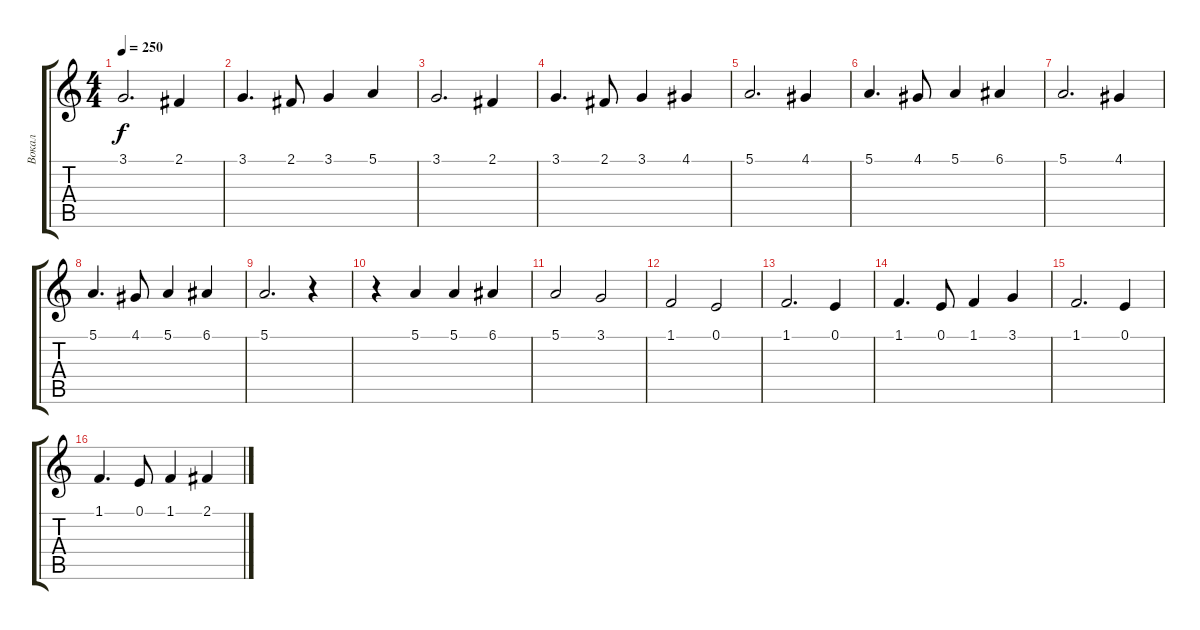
\track ("Вокал" "Вокал") {instrument pad1newage}
\staff {score tabs}
\tuning (E4 B3 G3 D3 A2 E2) {hide}
\ts (4 4)
\tempo 250
\clef g2
\ks c
3.1.2{d dy f} 2.1.4 |
3.1.4{d} 2.1.8 3.1.4 5.1.4 |
3.1.2{d} 2.1.4 |
3.1.4{d} 2.1.8 3.1.4 4.1.4 |
5.1.2{d} 4.1.4 |
5.1.4{d} 4.1.8 5.1.4 6.1.4 |
5.1.2{d} 4.1.4 |
5.1.4{d} 4.1.8 5.1.4 6.1.4 |
5.1.2{d} r.4 |
r.4 5.1.4 5.1.4 6.1.4 |
5.1.2 3.1.2 |
1.1.2 0.1.2 |
1.1.2{d} 0.1.4 |
1.1.4{d} 0.1.8 1.1.4 3.1.4 |
1.1.2{d} 0.1.4 |
1.1.4{d} 0.1.8 1.1.4 2.1.4
